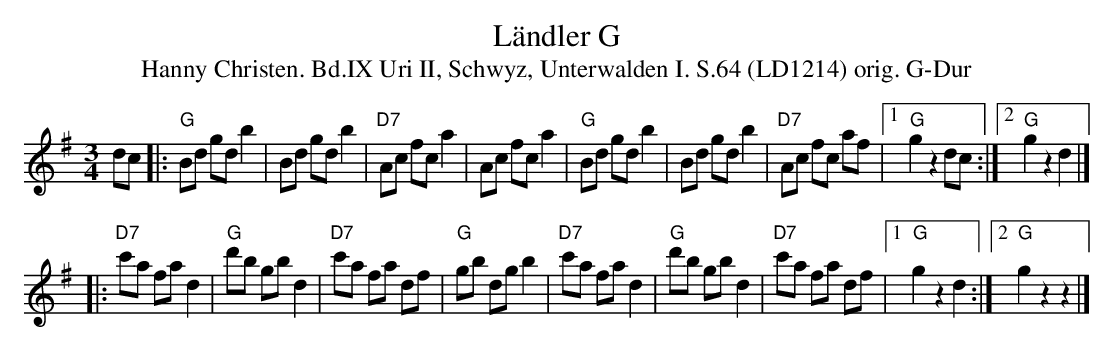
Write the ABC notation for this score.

X:1
T: Ländler G
T:Hanny Christen. Bd.IX Uri II, Schwyz, Unterwalden I. S.64 (LD1214) orig. G-Dur
M:3/4
L:1/8
K:G
dc |: "G"Bd gd b2 | Bd gd b2 | "D7"Ac fc a2 | Ac fc a2 | "G"Bd gd b2 | Bd gd b2 |"D7"Ac fc af |1 "G"g2 z2 dc :|2 "G"g2 z2 d2 |]
|: "D7"c'a fa d2 | "G"d'b gb d2 |  "D7"c'a fa df | "G"gb dg b2 | "D7"c'a fa d2 | "G"d'b gb d2 |  "D7"c'a fa df |1 "G"g2z2d2 :|2 "G"g2z2z2 |]
